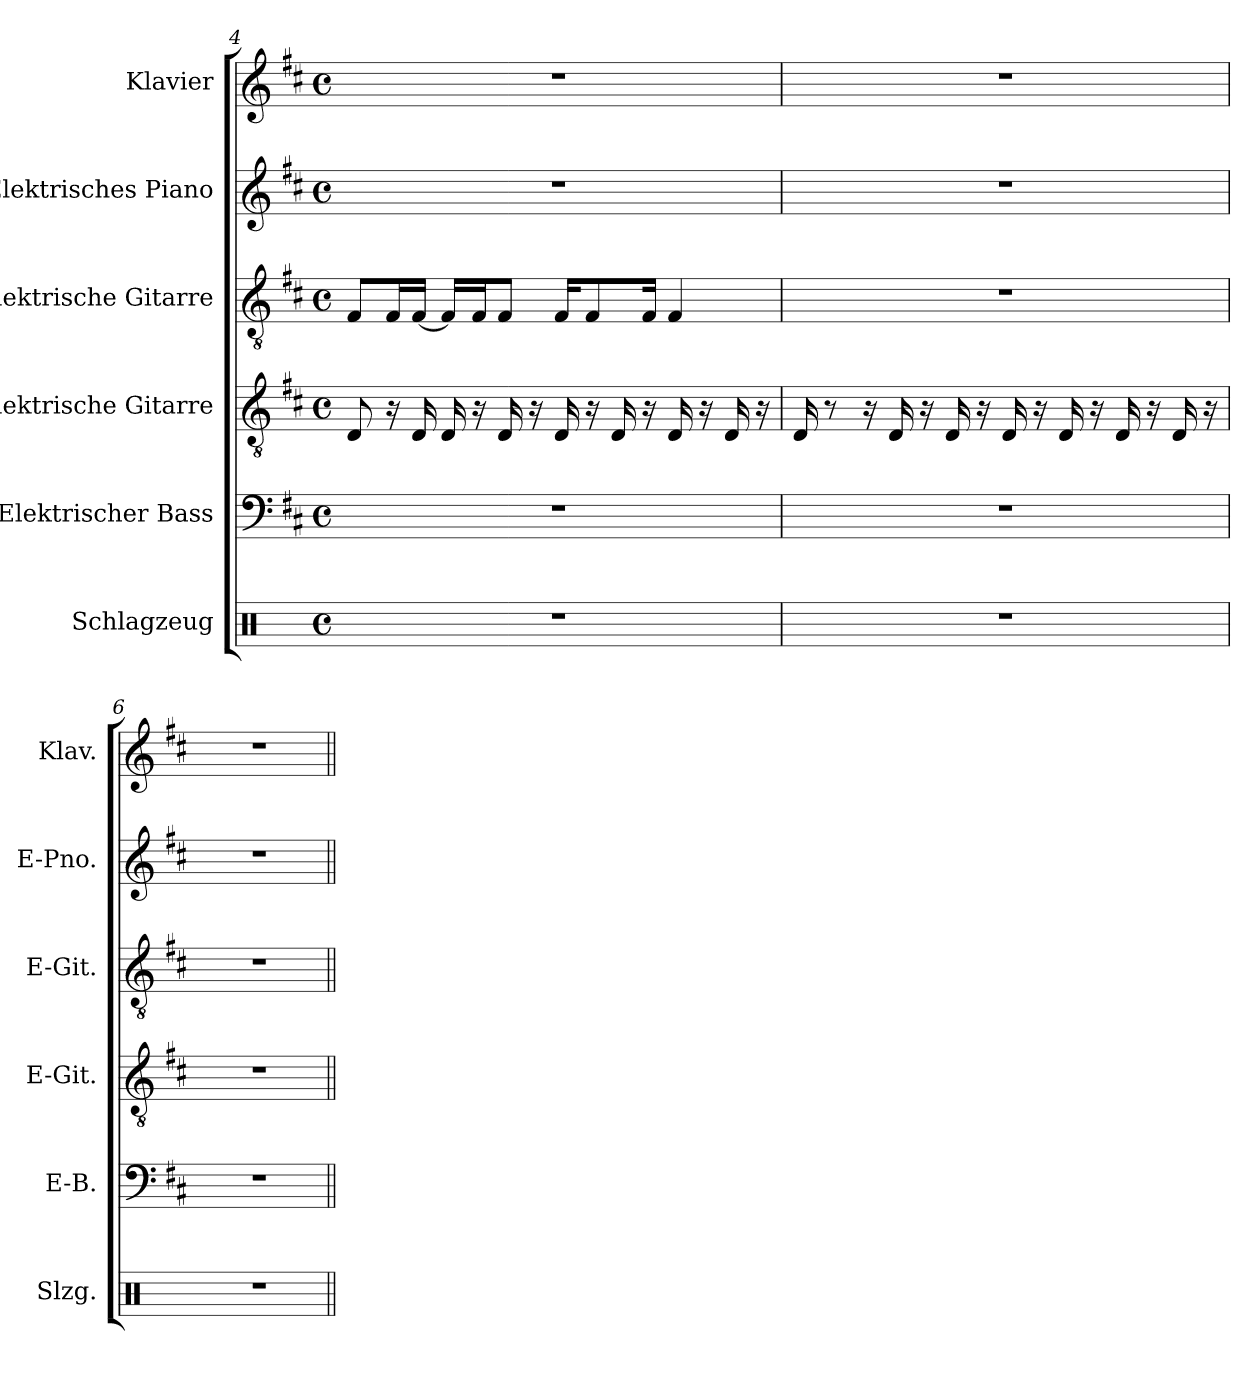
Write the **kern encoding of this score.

**kern	**kern	**kern	**kern	**kern	**kern
*part6	*part5	*part4	*part3	*part2	*part1
*staff6	*staff5	*staff4	*staff3	*staff2	*staff1
*I"Schlagzeug	*I"Elektrischer Bass	*I"Elektrische Gitarre	*I"Elektrische Gitarre	*I"Elektrisches Piano	*I"Klavier
*I'Slzg.	*I'E-B.	*I'E-Git.	*I'E-Git.	*I'E-Pno.	*I'Klav.
*clefX	*clefF4	*clefGv2	*clefGv2	*clefG2	*clefG2
*	*ITrd7c12	*	*	*	*
*k[]	*k[f#c#]	*k[f#c#]	*k[f#c#]	*k[f#c#]	*k[f#c#]
*M4/4	*M4/4	*M4/4	*M4/4	*M4/4	*M4/4
*met(c)	*met(c)	*met(c)	*met(c)	*met(c)	*met(c)
=4	=4	=4	=4	=4	=4
1r	1r	8D/	8F#/L	1r	1r
.	.	16r	16F#/L	.	.
.	.	16D/	[16F#/JJ	.	.
.	.	16D/	16F#/LL]	.	.
.	.	16r	16F#/J	.	.
.	.	16D/	8F#/J	.	.
.	.	16r	.	.	.
.	.	16D/	16F#/KL	.	.
.	.	16r	8F#/	.	.
.	.	16D/	.	.	.
.	.	16r	16F#/Jk	.	.
.	.	16D/	4F#/	.	.
.	.	16r	.	.	.
.	.	16D/	.	.	.
.	.	16r	.	.	.
!!LO:PB:g=z
=5	=5	=5	=5	=5	=5
1r	1r	16D/	1r	1r	1r
.	.	8r	.	.	.
.	.	16r	.	.	.
.	.	16D/	.	.	.
.	.	16r	.	.	.
.	.	16D/	.	.	.
.	.	16r	.	.	.
.	.	16D/	.	.	.
.	.	16r	.	.	.
.	.	16D/	.	.	.
.	.	16r	.	.	.
.	.	16D/	.	.	.
.	.	16r	.	.	.
.	.	16D/	.	.	.
.	.	16r	.	.	.
=6	=6	=6	=6	=6	=6
1r	1r	1r	1r	1r	1r
=||	=||	=||	=||	=||	=||
*-	*-	*-	*-	*-	*-
